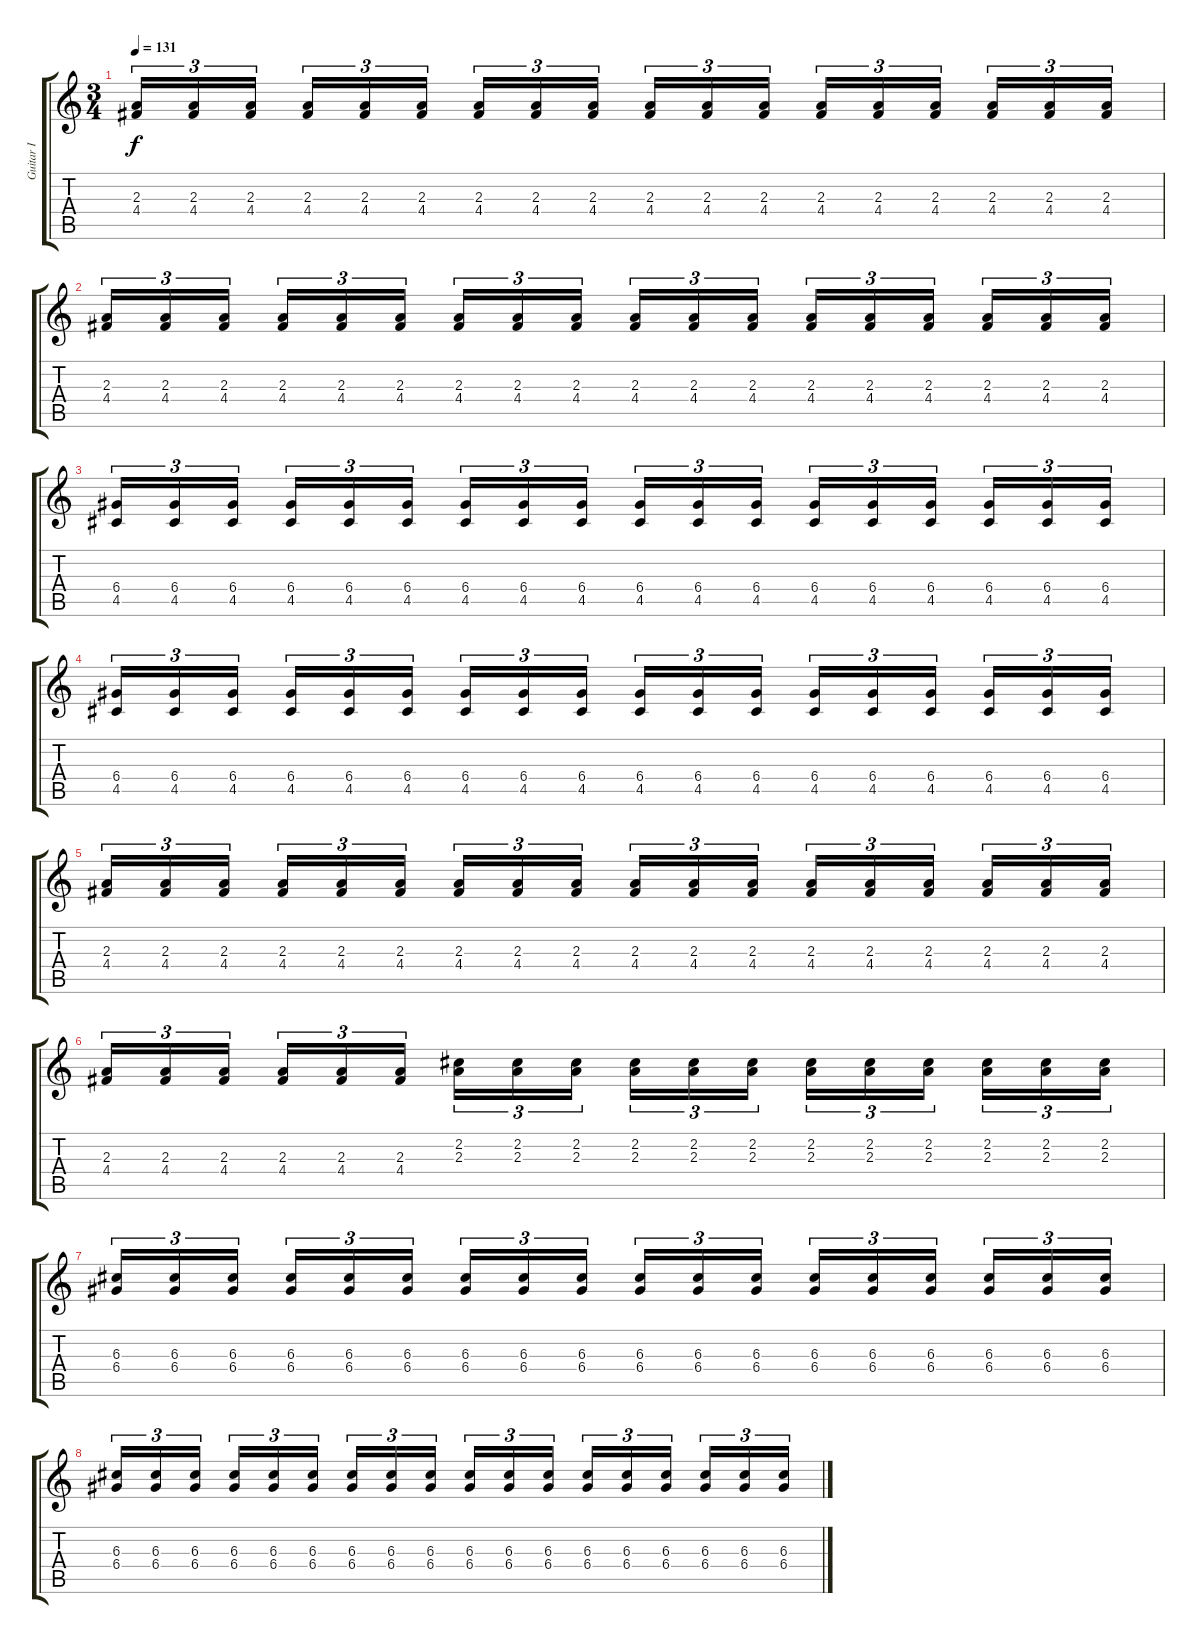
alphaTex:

\track ("Guitar I" "Guitar I") {instrument distortionguitar}
\staff {score tabs}
\tuning (E4 B3 G3 D3 A2 E2) {hide}
\ts (3 4)
\tempo 131
\clef g2
\ks c
(2.3 4.4).16{tu (3 2) dy f} (2.3 4.4).16{tu (3 2)} (2.3 4.4).16{tu (3 2)} (2.3 4.4).16{tu (3 2)} (2.3 4.4).16{tu (3 2)} (2.3 4.4).16{tu (3 2)} (2.3 4.4).16{tu (3 2)} (2.3 4.4).16{tu (3 2)} (2.3 4.4).16{tu (3 2)} (2.3 4.4).16{tu (3 2)} (2.3 4.4).16{tu (3 2)} (2.3 4.4).16{tu (3 2)} (2.3 4.4).16{tu (3 2)} (2.3 4.4).16{tu (3 2)} (2.3 4.4).16{tu (3 2)} (2.3 4.4).16{tu (3 2)} (2.3 4.4).16{tu (3 2)} (2.3 4.4).16{tu (3 2)} |
(2.3 4.4).16{tu (3 2)} (2.3 4.4).16{tu (3 2)} (2.3 4.4).16{tu (3 2)} (2.3 4.4).16{tu (3 2)} (2.3 4.4).16{tu (3 2)} (2.3 4.4).16{tu (3 2)} (2.3 4.4).16{tu (3 2)} (2.3 4.4).16{tu (3 2)} (2.3 4.4).16{tu (3 2)} (2.3 4.4).16{tu (3 2)} (2.3 4.4).16{tu (3 2)} (2.3 4.4).16{tu (3 2)} (2.3 4.4).16{tu (3 2)} (2.3 4.4).16{tu (3 2)} (2.3 4.4).16{tu (3 2)} (2.3 4.4).16{tu (3 2)} (2.3 4.4).16{tu (3 2)} (2.3 4.4).16{tu (3 2)} |
(6.4 4.5).16{tu (3 2)} (6.4 4.5).16{tu (3 2)} (6.4 4.5).16{tu (3 2)} (6.4 4.5).16{tu (3 2)} (6.4 4.5).16{tu (3 2)} (6.4 4.5).16{tu (3 2)} (6.4 4.5).16{tu (3 2)} (6.4 4.5).16{tu (3 2)} (6.4 4.5).16{tu (3 2)} (6.4 4.5).16{tu (3 2)} (6.4 4.5).16{tu (3 2)} (6.4 4.5).16{tu (3 2)} (6.4 4.5).16{tu (3 2)} (6.4 4.5).16{tu (3 2)} (6.4 4.5).16{tu (3 2)} (6.4 4.5).16{tu (3 2)} (6.4 4.5).16{tu (3 2)} (6.4 4.5).16{tu (3 2)} |
(6.4 4.5).16{tu (3 2)} (6.4 4.5).16{tu (3 2)} (6.4 4.5).16{tu (3 2)} (6.4 4.5).16{tu (3 2)} (6.4 4.5).16{tu (3 2)} (6.4 4.5).16{tu (3 2)} (6.4 4.5).16{tu (3 2)} (6.4 4.5).16{tu (3 2)} (6.4 4.5).16{tu (3 2)} (6.4 4.5).16{tu (3 2)} (6.4 4.5).16{tu (3 2)} (6.4 4.5).16{tu (3 2)} (6.4 4.5).16{tu (3 2)} (6.4 4.5).16{tu (3 2)} (6.4 4.5).16{tu (3 2)} (6.4 4.5).16{tu (3 2)} (6.4 4.5).16{tu (3 2)} (6.4 4.5).16{tu (3 2)} |
(2.3 4.4).16{tu (3 2)} (2.3 4.4).16{tu (3 2)} (2.3 4.4).16{tu (3 2)} (2.3 4.4).16{tu (3 2)} (2.3 4.4).16{tu (3 2)} (2.3 4.4).16{tu (3 2)} (2.3 4.4).16{tu (3 2)} (2.3 4.4).16{tu (3 2)} (2.3 4.4).16{tu (3 2)} (2.3 4.4).16{tu (3 2)} (2.3 4.4).16{tu (3 2)} (2.3 4.4).16{tu (3 2)} (2.3 4.4).16{tu (3 2)} (2.3 4.4).16{tu (3 2)} (2.3 4.4).16{tu (3 2)} (2.3 4.4).16{tu (3 2)} (2.3 4.4).16{tu (3 2)} (2.3 4.4).16{tu (3 2)} |
(2.3 4.4).16{tu (3 2)} (2.3 4.4).16{tu (3 2)} (2.3 4.4).16{tu (3 2)} (2.3 4.4).16{tu (3 2)} (2.3 4.4).16{tu (3 2)} (2.3 4.4).16{tu (3 2)} (2.2 2.3).16{tu (3 2)} (2.2 2.3).16{tu (3 2)} (2.2 2.3).16{tu (3 2)} (2.2 2.3).16{tu (3 2)} (2.2 2.3).16{tu (3 2)} (2.2 2.3).16{tu (3 2)} (2.2 2.3).16{tu (3 2)} (2.2 2.3).16{tu (3 2)} (2.2 2.3).16{tu (3 2)} (2.2 2.3).16{tu (3 2)} (2.2 2.3).16{tu (3 2)} (2.2 2.3).16{tu (3 2)} |
(6.3 6.4).16{tu (3 2)} (6.3 6.4).16{tu (3 2)} (6.3 6.4).16{tu (3 2)} (6.3 6.4).16{tu (3 2)} (6.3 6.4).16{tu (3 2)} (6.3 6.4).16{tu (3 2)} (6.3 6.4).16{tu (3 2)} (6.3 6.4).16{tu (3 2)} (6.3 6.4).16{tu (3 2)} (6.3 6.4).16{tu (3 2)} (6.3 6.4).16{tu (3 2)} (6.3 6.4).16{tu (3 2)} (6.3 6.4).16{tu (3 2)} (6.3 6.4).16{tu (3 2)} (6.3 6.4).16{tu (3 2)} (6.3 6.4).16{tu (3 2)} (6.3 6.4).16{tu (3 2)} (6.3 6.4).16{tu (3 2)} |
(6.3 6.4).16{tu (3 2)} (6.3 6.4).16{tu (3 2)} (6.3 6.4).16{tu (3 2)} (6.3 6.4).16{tu (3 2)} (6.3 6.4).16{tu (3 2)} (6.3 6.4).16{tu (3 2)} (6.3 6.4).16{tu (3 2)} (6.3 6.4).16{tu (3 2)} (6.3 6.4).16{tu (3 2)} (6.3 6.4).16{tu (3 2)} (6.3 6.4).16{tu (3 2)} (6.3 6.4).16{tu (3 2)} (6.3 6.4).16{tu (3 2)} (6.3 6.4).16{tu (3 2)} (6.3 6.4).16{tu (3 2)} (6.3 6.4).16{tu (3 2)} (6.3 6.4).16{tu (3 2)} (6.3 6.4).16{tu (3 2)}
